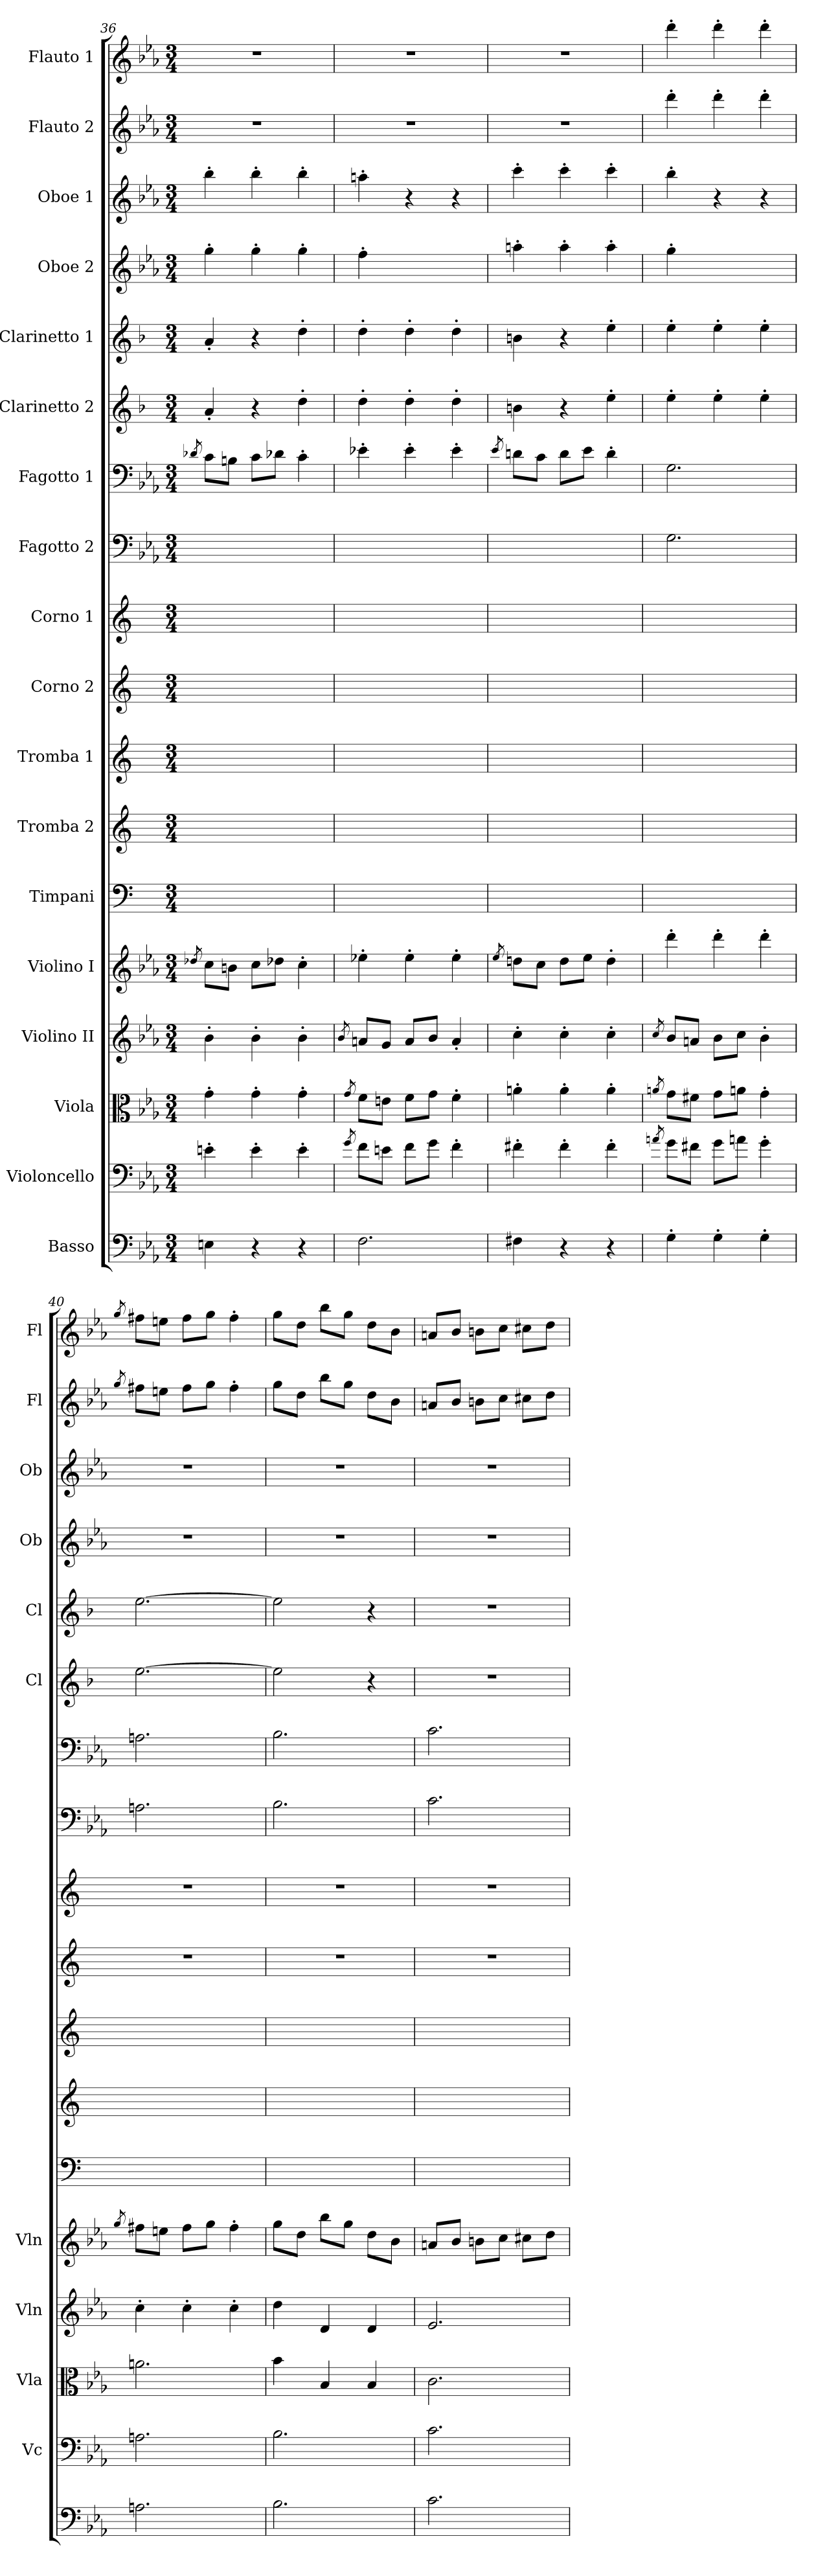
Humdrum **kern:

**kern	**kern	**kern	**kern	**kern	**kern	**kern	**kern	**kern	**kern	**kern	**kern	**kern	**kern	**kern	**kern	**kern	**kern
*part18	*part17	*part16	*part15	*part14	*part13	*part12	*part11	*part10	*part9	*part8	*part7	*part6	*part5	*part4	*part3	*part2	*part1
*staff18	*staff17	*staff16	*staff15	*staff14	*staff13	*staff12	*staff11	*staff10	*staff9	*staff8	*staff7	*staff6	*staff5	*staff4	*staff3	*staff2	*staff1
*I"Basso	*I"Violoncello	*I"Viola	*I"Violino II	*I"Violino I	*I"Timpani	*I"Tromba 2	*I"Tromba 1	*I"Corno 2	*I"Corno 1	*I"Fagotto 2	*I"Fagotto 1	*I"Clarinetto 2	*I"Clarinetto 1	*I"Oboe 2	*I"Oboe 1	*I"Flauto 2	*I"Flauto 1
*	*I'Vc	*I'Vla	*I'Vln	*I'Vln	*	*	*	*	*	*	*	*I'Cl	*I'Cl	*I'Ob	*I'Ob	*I'Fl	*I'Fl
*clefF4	*clefF4	*clefC3	*clefG2	*clefG2	*clefF4	*clefG2	*clefG2	*clefG2	*clefG2	*clefF4	*clefF4	*clefG2	*clefG2	*clefG2	*clefG2	*clefG2	*clefG2
*ITrd7c12	*	*	*	*	*	*ITrd-2c-3	*ITrd-2c-3	*ITrd5c9	*ITrd5c9	*	*	*ITrd1c2	*ITrd1c2	*	*	*	*
*k[b-e-a-]	*k[b-e-a-]	*k[b-e-a-]	*k[b-e-a-]	*k[b-e-a-]	*	*	*	*	*	*k[b-e-a-]	*k[b-e-a-]	*k[b-e-a-]	*k[b-e-a-]	*k[b-e-a-]	*k[b-e-a-]	*k[b-e-a-]	*k[b-e-a-]
*M3/4	*M3/4	*M3/4	*M3/4	*M3/4	*M3/4	*M3/4	*M3/4	*M3/4	*M3/4	*M3/4	*M3/4	*M3/4	*M3/4	*M3/4	*M3/4	*M3/4	*M3/4
=36	=36	=36	=36	=36	=36	=36	=36	=36	=36	=36	=36	=36	=36	=36	=36	=36	=36
.	.	.	.	8qdd-X	.	.	.	.	.	.	8qd-X	.	.	.	.	.	.
4EEn	4en'	4g'	4b-'	8cc\L	2.ryy	2.ryy	2.ryy	2.ryy	2.ryy	2.ryy	8c\L	4g'	4g'	4gg'	4bb-'	2.r	2.r
.	.	.	.	8bn\J	.	.	.	.	.	.	8Bn\J	.	.	.	.	.	.
4r	4e'	4g'	4b-'	8cc\L	.	.	.	.	.	.	8c\L	4r	4r	4gg'	4bb-'	.	.
.	.	.	.	8dd-X\J	.	.	.	.	.	.	8d-X\J	.	.	.	.	.	.
4r	4e'	4g'	4b-'	4cc'	.	.	.	.	.	.	4c'	4cc'	4cc'	4gg'	4bb-'	.	.
=37	=37	=37	=37	=37	=37	=37	=37	=37	=37	=37	=37	=37	=37	=37	=37	=37	=37
.	8qg	8qg	8qb-	.	.	.	.	.	.	.	.	.	.	.	.	.	.
2.FF	8f\L	8f\L	8an/L	4ee-X'	2.ryy	2.ryy	2.ryy	2.ryy	2.ryy	2.ryy	4e-X'	4cc'	4cc'	4ff'	4aan'	2.r	2.r
.	8en\J	8en\J	8g/J	.	.	.	.	.	.	.	.	.	.	.	.	.	.
.	8f\L	8f\L	8a/L	4ee-'	.	.	.	.	.	.	4e-'	4cc'	4cc'	4ryy	4r	.	.
.	8g\J	8g\J	8b-/J	.	.	.	.	.	.	.	.	.	.	.	.	.	.
.	4f'	4f'	4a'	4ee-'	.	.	.	.	.	.	4e-'	4cc'	4cc'	4ryy	4r	.	.
=38	=38	=38	=38	=38	=38	=38	=38	=38	=38	=38	=38	=38	=38	=38	=38	=38	=38
.	.	.	.	8qee-	.	.	.	.	.	.	8qe-	.	.	.	.	.	.
4FF#X	4f#X'	4an'	4cc'	8ddn\L	2.ryy	2.ryy	2.ryy	2.ryy	2.ryy	2.ryy	8dn\L	4an	4an	4aan'	4ccc'	2.r	2.r
.	.	.	.	8cc\J	.	.	.	.	.	.	8c\J	.	.	.	.	.	.
4r	4f#'	4a'	4cc'	8dd\L	.	.	.	.	.	.	8d\L	4r	4r	4aa'	4ccc'	.	.
.	.	.	.	8ee-\J	.	.	.	.	.	.	8e-\J	.	.	.	.	.	.
4r	4f#'	4a'	4cc'	4dd'	.	.	.	.	.	.	4d'	4dd'	4dd'	4aa'	4ccc'	.	.
=39	=39	=39	=39	=39	=39	=39	=39	=39	=39	=39	=39	=39	=39	=39	=39	=39	=39
.	8qan	8qan	8qcc	.	.	.	.	.	.	.	.	.	.	.	.	.	.
4GG'	8g\L	8g\L	8b-/L	4ddd'	2.ryy	2.ryy	2.ryy	2.ryy	2.ryy	2.G	2.G	4dd'	4dd'	4gg'	4bb-'	4ddd'	4ddd'
.	8f#X\J	8f#X\J	8an/J	.	.	.	.	.	.	.	.	.	.	.	.	.	.
4GG'	8g\L	8g\L	8b-\L	4ddd'	.	.	.	.	.	.	.	4dd'	4dd'	4ryy	4r	4ddd'	4ddd'
.	8an\J	8an\J	8cc\J	.	.	.	.	.	.	.	.	.	.	.	.	.	.
4GG'	4g'	4g'	4b-'	4ddd'	.	.	.	.	.	.	.	4dd'	4dd'	4ryy	4r	4ddd'	4ddd'
=40	=40	=40	=40	=40	=40	=40	=40	=40	=40	=40	=40	=40	=40	=40	=40	=40	=40
.	.	.	.	8qgg	.	.	.	.	.	.	.	.	.	.	.	8qgg	8qgg
2.AAn	2.An	2.an	4cc'	8ff#X\L	2.ryy	2.ryy	2.ryy	2.r	2.r	2.An	2.An	[2.dd	[2.dd	2.r	2.r	8ff#X\L	8ff#X\L
.	.	.	.	8een\J	.	.	.	.	.	.	.	.	.	.	.	8een\J	8een\J
.	.	.	4cc'	8ff#\L	.	.	.	.	.	.	.	.	.	.	.	8ff#\L	8ff#\L
.	.	.	.	8gg\J	.	.	.	.	.	.	.	.	.	.	.	8gg\J	8gg\J
.	.	.	4cc'	4ff#'	.	.	.	.	.	.	.	.	.	.	.	4ff#'	4ff#'
=41	=41	=41	=41	=41	=41	=41	=41	=41	=41	=41	=41	=41	=41	=41	=41	=41	=41
2.BB-	2.B-	4b-	4dd	8gg\L	2.ryy	2.ryy	2.ryy	2.r	2.r	2.B-	2.B-	2dd]	2dd]	2.r	2.r	8gg\L	8gg\L
.	.	.	.	8dd\J	.	.	.	.	.	.	.	.	.	.	.	8dd\J	8dd\J
.	.	4B-	4d	8bb-\L	.	.	.	.	.	.	.	.	.	.	.	8bb-\L	8bb-\L
.	.	.	.	8gg\J	.	.	.	.	.	.	.	.	.	.	.	8gg\J	8gg\J
.	.	4B-	4d	8dd\L	.	.	.	.	.	.	.	4r	4r	.	.	8dd\L	8dd\L
.	.	.	.	8b-\J	.	.	.	.	.	.	.	.	.	.	.	8b-\J	8b-\J
=42	=42	=42	=42	=42	=42	=42	=42	=42	=42	=42	=42	=42	=42	=42	=42	=42	=42
2.C	2.c	2.c	2.e-	8an/L	2.ryy	2.ryy	2.ryy	2.r	2.r	2.c	2.c	2.r	2.r	2.r	2.r	8an/L	8an/L
.	.	.	.	8b-/J	.	.	.	.	.	.	.	.	.	.	.	8b-/J	8b-/J
.	.	.	.	8bn\L	.	.	.	.	.	.	.	.	.	.	.	8bn\L	8bn\L
.	.	.	.	8cc\J	.	.	.	.	.	.	.	.	.	.	.	8cc\J	8cc\J
.	.	.	.	8cc#X\L	.	.	.	.	.	.	.	.	.	.	.	8cc#X\L	8cc#X\L
.	.	.	.	8dd\J	.	.	.	.	.	.	.	.	.	.	.	8dd\J	8dd\J
=	=	=	=	=	=	=	=	=	=	=	=	=	=	=	=	=	=
*-	*-	*-	*-	*-	*-	*-	*-	*-	*-	*-	*-	*-	*-	*-	*-	*-	*-
